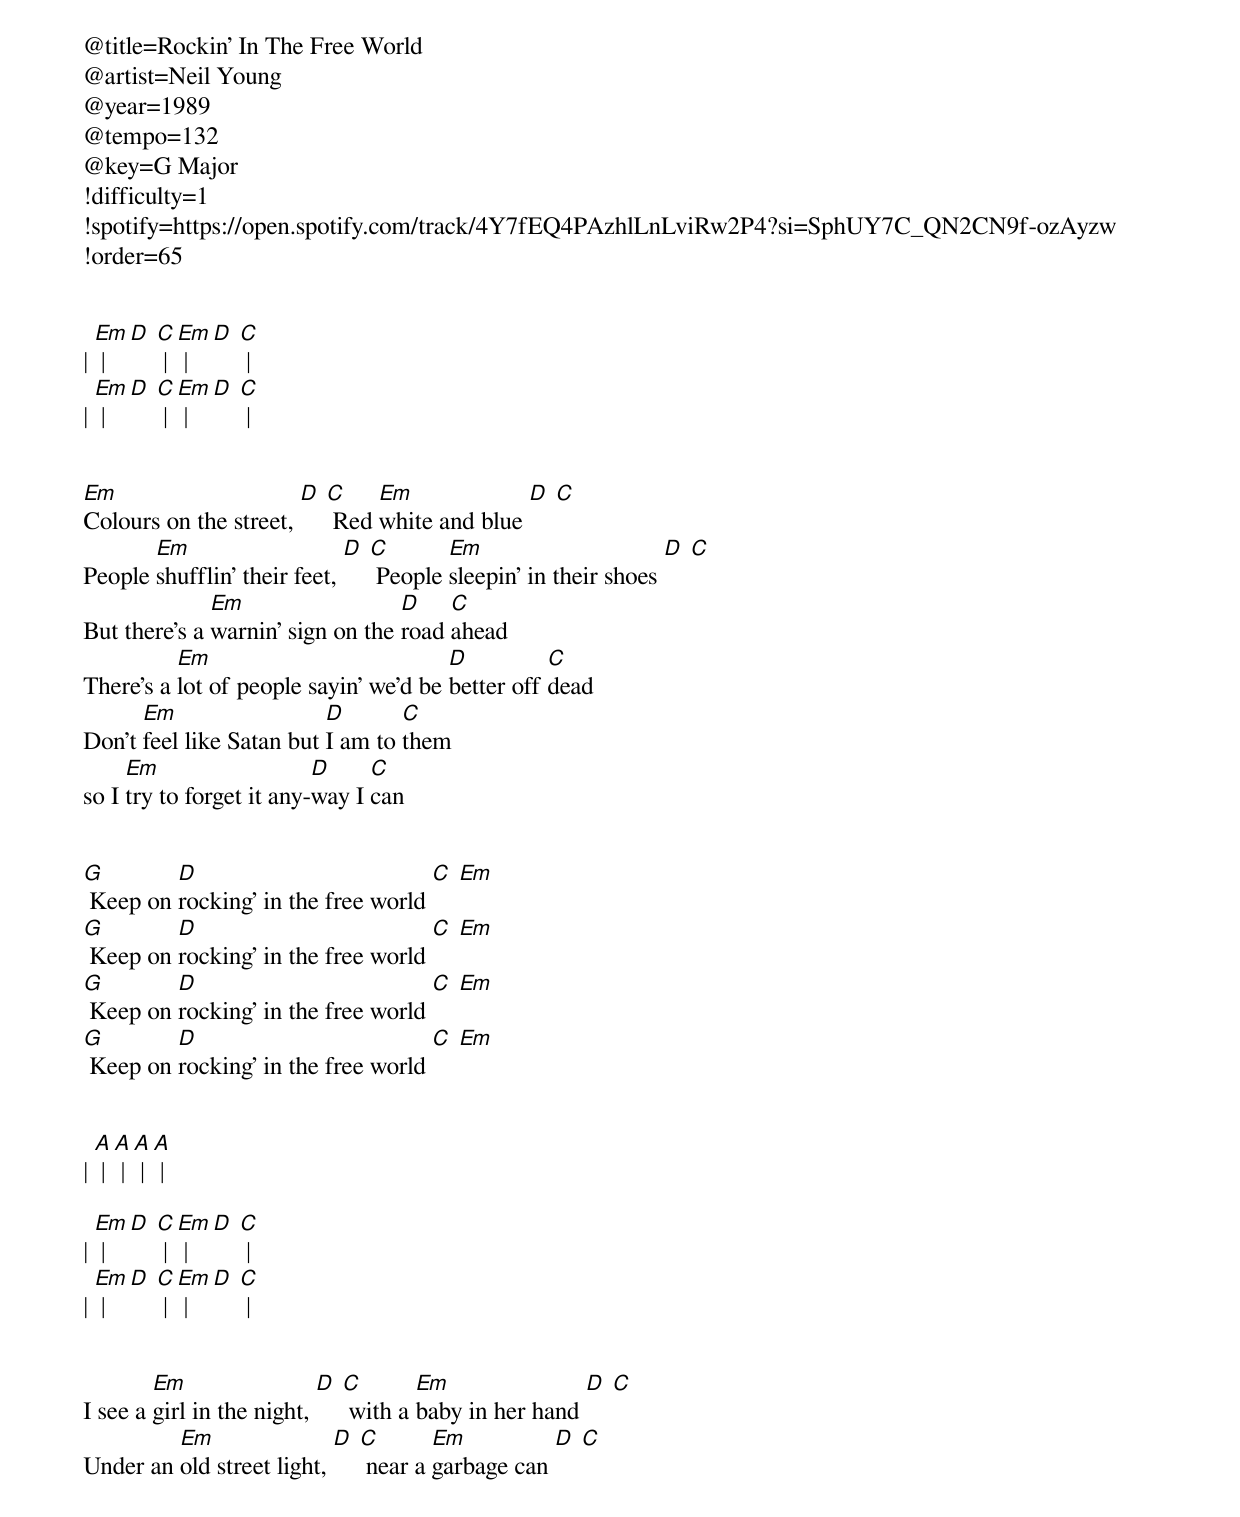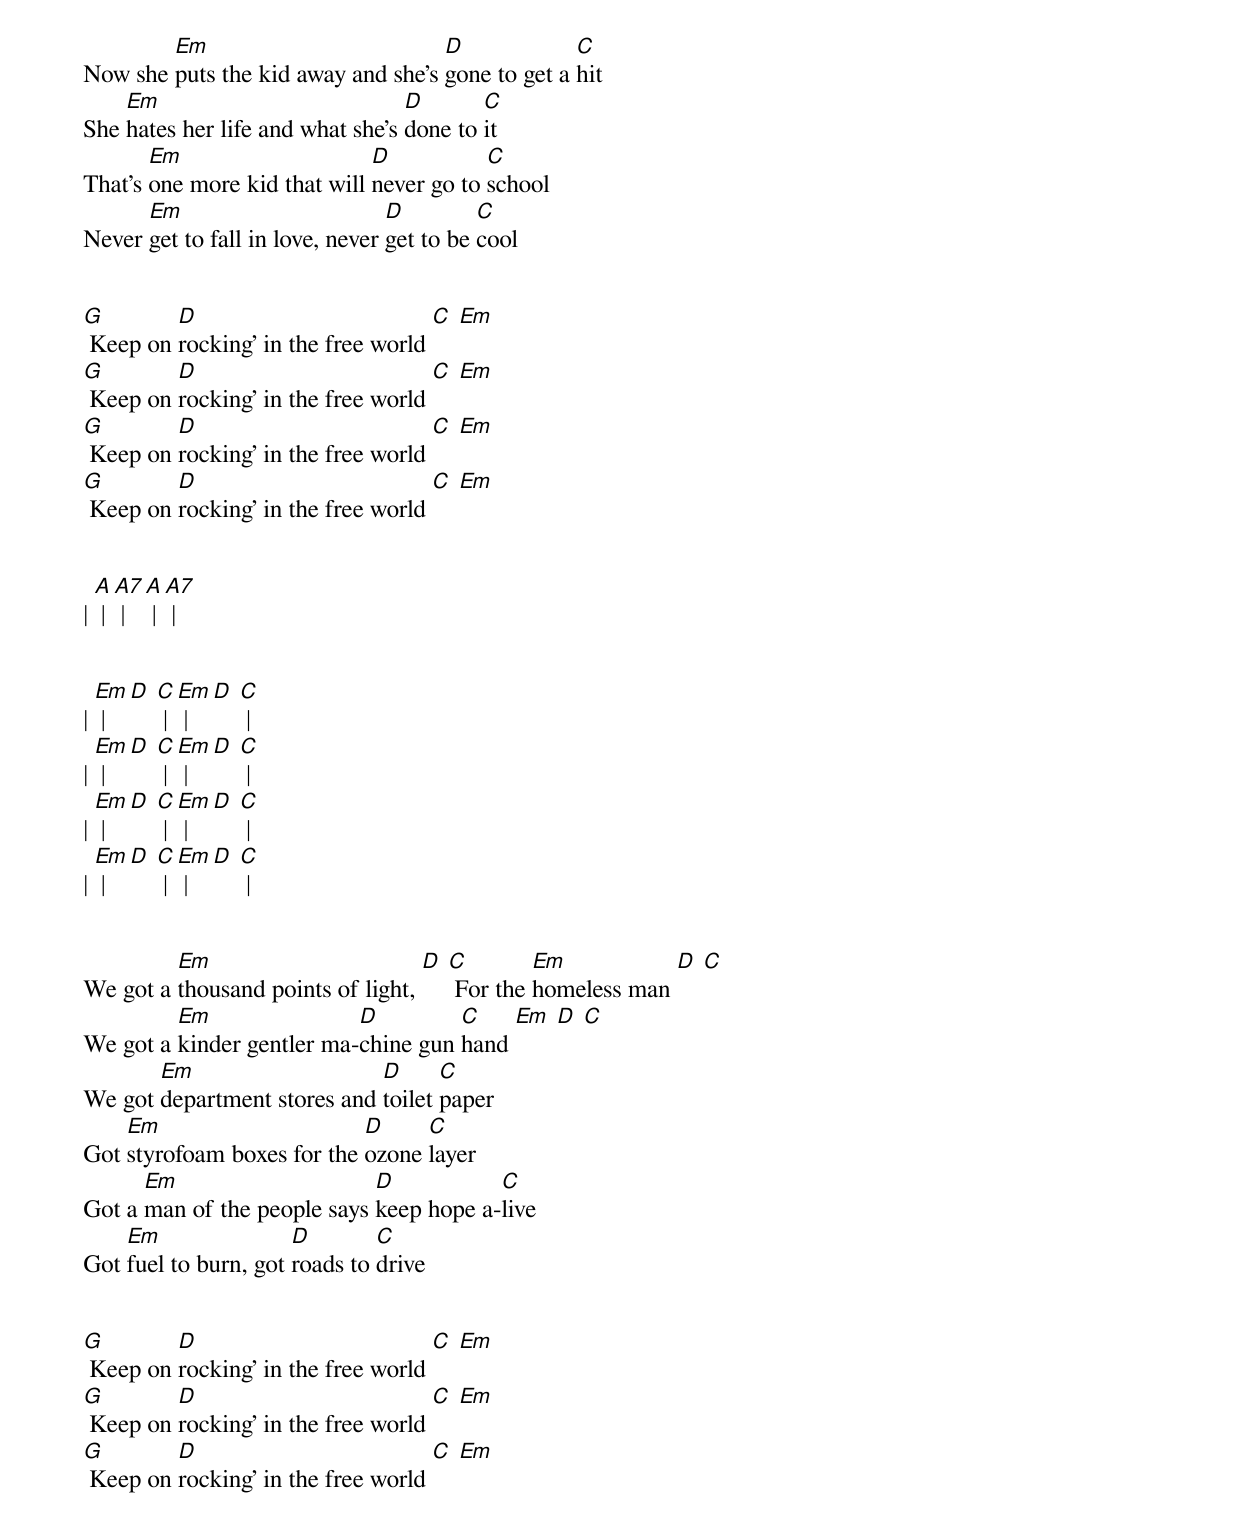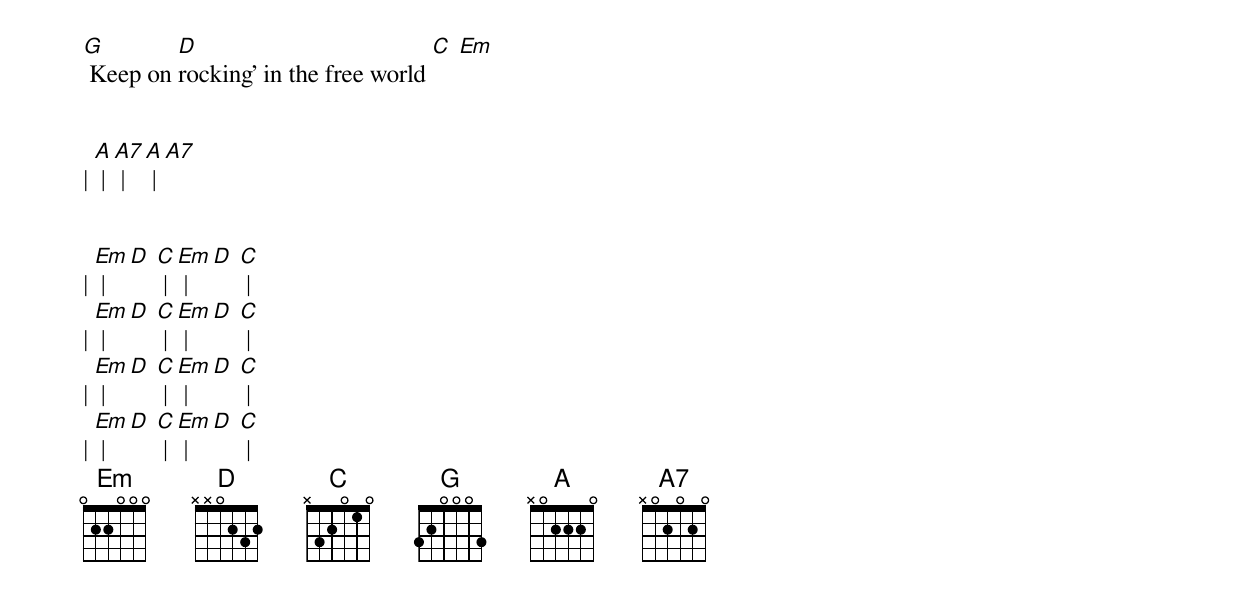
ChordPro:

@title=Rockin' In The Free World
@artist=Neil Young
@year=1989
@tempo=132
@key=G Major
!difficulty=1
!spotify=https://open.spotify.com/track/4Y7fEQ4PAzhlLnLviRw2P4?si=SphUY7C_QN2CN9f-ozAyzw
!order=65


| [Em] | [D] [C] | [Em] | [D] [C] |
| [Em] | [D] [C] | [Em] | [D] [C] |


[Em]Colours on the street, [D] [C] Red [Em]white and blue [D] [C]
People [Em]shufflin' their feet, [D] [C] People [Em]sleepin' in their shoes [D] [C]
But there's a [Em]warnin' sign on the [D]road [C]ahead
There's a [Em]lot of people sayin' we'd be [D]better off [C]dead
Don't [Em]feel like Satan but [D]I am to [C]them
so I [Em]try to forget it any-[D]way I [C]can


[G] Keep on [D]rocking' in the free world [C] [Em]
[G] Keep on [D]rocking' in the free world [C] [Em]
[G] Keep on [D]rocking' in the free world [C] [Em]
[G] Keep on [D]rocking' in the free world [C] [Em]


| [A] | [A] | [A] | [A] |

| [Em] | [D] [C] | [Em] | [D] [C] |
| [Em] | [D] [C] | [Em] | [D] [C] |


I see a [Em]girl in the night, [D] [C] with a [Em]baby in her hand [D] [C]
Under an [Em]old street light, [D] [C] near a [Em]garbage can [D] [C]
Now she [Em]puts the kid away and she's [D]gone to get a [C]hit
She [Em]hates her life and what she's [D]done to [C]it
That's [Em]one more kid that will [D]never go to [C]school
Never [Em]get to fall in love, never [D]get to be [C]cool


[G] Keep on [D]rocking' in the free world [C] [Em]
[G] Keep on [D]rocking' in the free world [C] [Em]
[G] Keep on [D]rocking' in the free world [C] [Em]
[G] Keep on [D]rocking' in the free world [C] [Em]


| [A] | [A7] | [A] | [A7] |


| [Em] | [D] [C] | [Em] | [D] [C] |
| [Em] | [D] [C] | [Em] | [D] [C] |
| [Em] | [D] [C] | [Em] | [D] [C] |
| [Em] | [D] [C] | [Em] | [D] [C] |


We got a [Em]thousand points of light, [D] [C] For the [Em]homeless man [D] [C]
We got a [Em]kinder gentler ma-[D]chine gun [C]hand [Em] [D] [C]
We got [Em]department stores and [D]toilet [C]paper
Got [Em]styrofoam boxes for the [D]ozone [C]layer
Got a [Em]man of the people says [D]keep hope a-[C]live
Got [Em]fuel to burn, got [D]roads to [C]drive


[G] Keep on [D]rocking' in the free world [C] [Em]
[G] Keep on [D]rocking' in the free world [C] [Em]
[G] Keep on [D]rocking' in the free world [C] [Em]
[G] Keep on [D]rocking' in the free world [C] [Em]


| [A] | [A7] | [A] | [A7]


| [Em] | [D] [C] | [Em] | [D] [C] |
| [Em] | [D] [C] | [Em] | [D] [C] |
| [Em] | [D] [C] | [Em] | [D] [C] |
| [Em] | [D] [C] | [Em] | [D] [C] |
